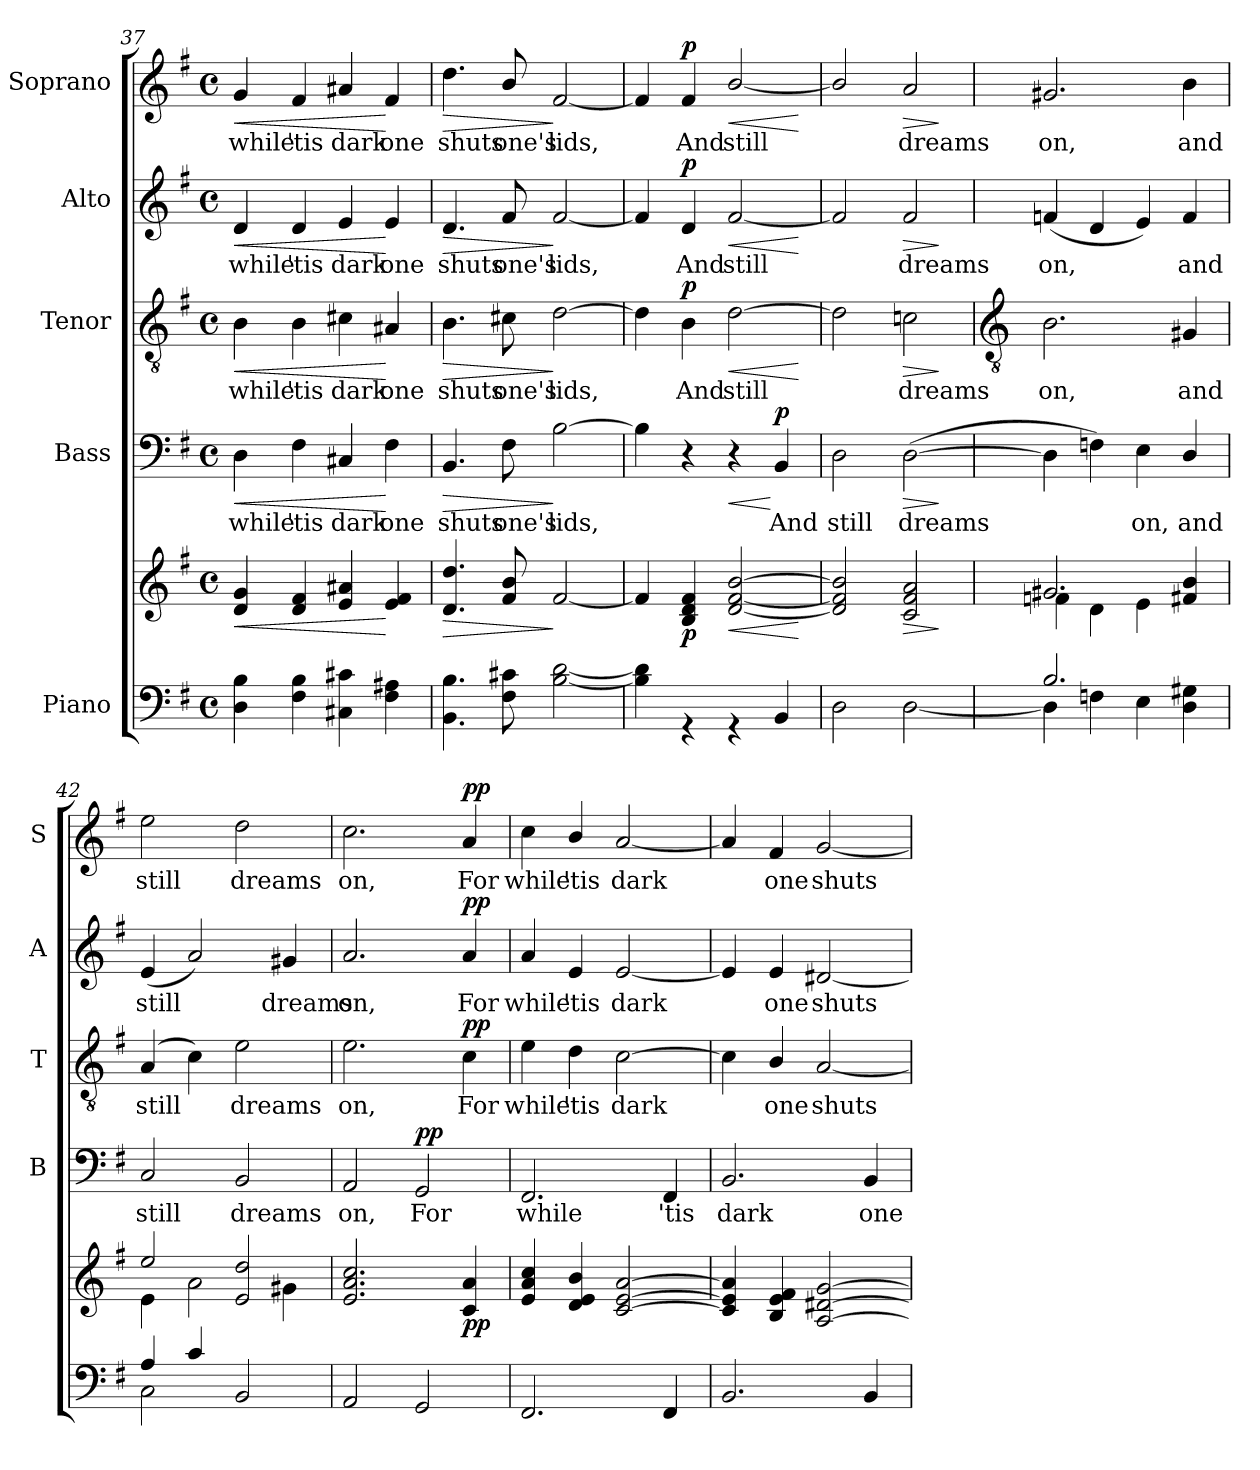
**kern	**kern	**dynam	**kern	**text	**dynam	**kern	**text	**dynam	**kern	**text	**dynam	**kern	**text	**dynam
*part5	*part5	*part5	*part4	*part4	*part4	*part3	*part3	*part3	*part2	*part2	*part2	*part1	*part1	*part1
*staff6	*staff5	*staff5/6	*staff4	*staff4	*staff4	*staff3	*staff3	*staff3	*staff2	*staff2	*staff2	*staff1	*staff1	*staff1
*I"Piano	*	*	*I"Bass	*	*	*I"Tenor	*	*	*I"Alto	*	*	*I"Soprano	*	*
*	*	*	*I'B	*	*	*I'T	*	*	*I'A	*	*	*I'S	*	*
*clefF4	*clefG2	*	*clefF4	*	*	*clefGv2	*	*	*clefG2	*	*	*clefG2	*	*
*k[f#]	*k[f#]	*	*k[f#]	*	*	*k[f#]	*	*	*k[f#]	*	*	*k[f#]	*	*
*G:	*G:	*	*G:	*	*	*G:	*	*	*G:	*	*	*G:	*	*
*M4/4	*M4/4	*	*M4/4	*	*	*M4/4	*	*	*M4/4	*	*	*M4/4	*	*
*met(c)	*met(c)	*	*met(c)	*	*	*met(c)	*	*	*met(c)	*	*	*met(c)	*	*
=37	=37	=37	=37	=37	=37	=37	=37	=37	=37	=37	=37	=37	=37	=37
*^	*	*	*	*	*	*	*	*	*	*	*	*	*	*
!	!	!	!LO:HP:b	!	!LO:LY:b	!LO:HP:b	!	!LO:LY:b	!LO:HP:b	!	!LO:LY:b	!LO:HP:b	!	!LO:LY:b	!LO:HP:b
1ryy	4D\ 4B\	4d 4g	<	4D	while	<	4B	while	<	4d	while	<	4g	while	<
!	!	!	!	!	!LO:LY:b	!	!	!LO:LY:b	!	!	!LO:LY:b	!	!	!LO:LY:b	!
.	4F#\ 4B\	4d 4f#	.	4F#	'tis	.	4B	'tis	.	4d	'tis	.	4f#	'tis	.
!	!	!	!	!	!LO:LY:b	!	!	!LO:LY:b	!	!	!LO:LY:b	!	!	!LO:LY:b	!
.	4C#X\ 4c#X\	4e 4a#X	.	4C#X	dark	.	4c#X	dark	.	4e	dark	.	4a#X	dark	.
!	!	!	!	!	!LO:LY:b	!	!	!LO:LY:b	!	!	!LO:LY:b	!	!	!LO:LY:b	!
.	4F#\ 4A#X\	4e 4f#	[	4F#	one	[	4A#X	one	[	4e	one	[	4f#	one	[
=38	=38	=38	=38	=38	=38	=38	=38	=38	=38	=38	=38	=38	=38	=38	=38
!	!	!	!LO:HP:b	!	!LO:LY:b	!LO:HP:b	!	!LO:LY:b	!LO:HP:b	!	!LO:LY:b	!LO:HP:b	!	!LO:LY:b	!LO:HP:b
1ryy	4.BB\ 4.B\	4.d 4.dd	>	4.BB	shuts	>	4.B	shuts	>	4.d	shuts	>	4.dd	shuts	>
!	!	!	!	!	!LO:LY:b	!	!	!LO:LY:b	!	!	!LO:LY:b	!	!	!LO:LY:b	!
.	8F#\ 8c#X\	8f# 8b	.	8F#	one's	.	8c#X	one's	.	8f#	one's	.	8b/	one's	.
!	!	!	!	!	!LO:LY:b	!	!	!LO:LY:b	!	!	!LO:LY:b	!	!	!LO:LY:b	!
.	[2B\ [2d\	[2f#	]	[2B	lids,	]	[2d	lids,	]	[2f#	lids,	]	[2f#	lids,	]
=39	=39	=39	=39	=39	=39	=39	=39	=39	=39	=39	=39	=39	=39	=39	=39
1ryy	4B\] 4d\]	4f#]	.	4B]	.	.	4d]	.	.	4f#]	.	.	4f#]	.	.
!	!	!	!LO:DY:b	!	!	!	!	!LO:LY:b	!LO:DY:b	!	!LO:LY:b	!LO:DY:b	!	!LO:LY:b	!LO:DY:b
.	4r	4B 4d 4f#	p	4r	.	.	4B	And	p	4d	And	p	4f#	And	p
!	!	!	!LO:HP:b	!	!	!LO:HP:b	!	!LO:LY:b	!LO:HP:b	!	!LO:LY:b	!LO:HP:b	!	!LO:LY:b	!LO:HP:b
.	4r	[2d [2f# [2b	<	4r	.	<	[2d	still	<	[2f#	still	<	[2b/	still	<
!	!	!	!	!	!LO:LY:b	!LO:DY:n=1:b	!	!	!	!	!	!	!	!	!
.	4BB/	.	.	4BB	And	[ p	.	.	.	.	.	.	.	.	.
*v	*v	*	*	*	*	*	*	*	*	*	*	*	*	*	*
.	.	[	.	.	.	.	.	[	.	.	[	.	.	[
=40	=40	=40	=40	=40	=40	=40	=40	=40	=40	=40	=40	=40	=40	=40
*^	*	*	*	*	*	*	*	*	*	*	*	*	*	*
!	!	!	!	!	!LO:LY:b	!	!	!	!	!	!	!	!	!	!
1ryy	2D\	2d] 2f#] 2b]	.	2D	still	.	2d]	.	.	2f#]	.	.	2b/]	.	.
!	!	!	!LO:HP:b	!	!LO:LY:b	!LO:HP:b	!	!LO:LY:b	!LO:HP:b	!	!LO:LY:b	!LO:HP:b	!	!LO:LY:b	!LO:HP:b
.	[2D\	2c 2f# 2a	>	(>[2D	dreams	>	2cn	dreams	>	2f#	dreams	>	2a	dreams	>
*v	*v	*	*	*	*	*	*	*	*	*	*	*	*	*	*
.	.	]	.	.	]	.	.	]	.	.	]	.	.	]
!!LO:LB:g=z
=41	=41	=41	=41	=41	=41	=41	=41	=41	=41	=41	=41	=41	=41	=41
*	*	*	*	*	*	*clefGv2	*	*	*	*	*	*	*	*
*^	*^	*	*	*	*	*	*	*	*	*	*	*	*	*
!	!	!	!	!	!	!	!	!	!LO:LY:b	!	!	!LO:LY:b	!	!	!LO:LY:b	!
2.B/	4D\]	2.g#X/	4fn\	.	4D]	.	.	2.B	on,	.	(<4fn	on,	.	2.g#X	on,	.
.	4Fn\	.	4d\	.	4Fn)	.	.	.	.	.	4d	.	.	.	.	.
!	!	!	!	!	!	!LO:LY:b	!	!	!	!	!	!	!	!	!	!
.	4E\	.	4e\	.	4E	on,	.	.	.	.	4e)	.	.	.	.	.
!	!	!	!	!	!	!LO:LY:b	!	!	!LO:LY:b	!	!	!LO:LY:b	!	!	!LO:LY:b	!
4ryy	4D\ 4G#X\	4f#/ 4b/	4ryy	.	4D/	and	.	4G#X	and	.	4f	and	.	4b	and	.
=42	=42	=42	=42	=42	=42	=42	=42	=42	=42	=42	=42	=42	=42	=42	=42	=42
!	!	!	!	!	!	!LO:LY:b	!	!	!LO:LY:b	!	!	!LO:LY:b	!	!	!LO:LY:b	!
4A/	2C\	2ee/	4e\	.	2C	still	.	(<4A	still	.	(<4e	still	.	2ee	still	.
4c/	.	.	2a\	.	.	.	.	4c)	.	.	2a)	.	.	.	.	.
!	!	!	!	!	!	!LO:LY:b	!	!	!LO:LY:b	!	!	!	!	!	!LO:LY:b	!
2ryy	2BB/	2e/ 2dd/	.	.	2BB	dreams	.	2e	dreams	.	.	.	.	2dd	dreams	.
!	!	!	!	!	!	!	!	!	!	!	!	!LO:LY:b	!	!	!	!
.	.	.	4g#X\	.	.	.	.	.	.	.	4g#X	dreams	.	.	.	.
=43	=43	=43	=43	=43	=43	=43	=43	=43	=43	=43	=43	=43	=43	=43	=43	=43
!	!	!	!	!	!	!LO:LY:b	!	!	!LO:LY:b	!	!	!LO:LY:b	!	!	!LO:LY:b	!
1ryy	2AA/	2.e/ 2.a/ 2.cc/	1ryy	.	2AA	on,	.	2.e	on,	.	2.a	on,	.	2.cc	on,	.
!	!	!	!	!	!	!LO:LY:b	!LO:DY:b	!	!	!	!	!	!	!	!	!
.	2GG/	.	.	.	2GG	For	pp	.	.	.	.	.	.	.	.	.
!	!	!	!	!LO:DY:b	!	!	!	!	!LO:LY:b	!LO:DY:b	!	!LO:LY:b	!LO:DY:b	!	!LO:LY:b	!LO:DY:b
.	.	4c/ 4a/	.	pp	.	.	.	4c	For	pp	4a	For	pp	4a	For	pp
=44	=44	=44	=44	=44	=44	=44	=44	=44	=44	=44	=44	=44	=44	=44	=44	=44
!	!	!	!	!	!	!LO:LY:b	!	!	!LO:LY:b	!	!	!LO:LY:b	!	!	!LO:LY:b	!
1ryy	2.FF#/	4e/ 4a/ 4cc/	1ryy	.	2.FF#	while	.	4e	while	.	4a	while	.	4cc	while	.
!	!	!	!	!	!	!	!	!	!LO:LY:b	!	!	!LO:LY:b	!	!	!LO:LY:b	!
.	.	4d/ 4e/ 4b/	.	.	.	.	.	4d	'tis	.	4e	'tis	.	4b/	'tis	.
!	!	!	!	!	!	!	!	!	!LO:LY:b	!	!	!LO:LY:b	!	!	!LO:LY:b	!
.	.	[2c/ [2e/ [2a/	.	.	.	.	.	[2c	dark	.	[2e	dark	.	[2a	dark	.
!	!	!	!	!	!	!LO:LY:b	!	!	!	!	!	!	!	!	!	!
.	4FF#/	.	.	.	4FF#	'tis	.	.	.	.	.	.	.	.	.	.
=45	=45	=45	=45	=45	=45	=45	=45	=45	=45	=45	=45	=45	=45	=45	=45	=45
!	!	!	!	!	!	!LO:LY:b	!	!	!	!	!	!	!	!	!	!
1ryy	2.BB/	4c/] 4e/] 4a/]	1ryy	.	2.BB	dark	.	4c]	.	.	4e]	.	.	4a]	.	.
!	!	!	!	!	!	!	!	!	!LO:LY:b	!	!	!LO:LY:b	!	!	!LO:LY:b	!
.	.	4B/ 4e/ 4f#/	.	.	.	.	.	4B/	one	.	4e	one	.	4f#	one	.
!	!	!	!	!	!	!	!	!	!LO:LY:b	!	!	!LO:LY:b	!	!	!LO:LY:b	!
.	.	[2A/ [2d#X/ [2g/	.	.	.	.	.	[2A	shuts	.	[2d#X	shuts	.	[2g	shuts	.
!	!	!	!	!	!	!LO:LY:b	!	!	!	!	!	!	!	!	!	!
.	4BB/	.	.	.	4BB	one	.	.	.	.	.	.	.	.	.	.
*v	*v	*	*	*	*	*	*	*	*	*	*	*	*	*	*	*
*	*v	*v	*	*	*	*	*	*	*	*	*	*	*	*	*
=	=	=	=	=	=	=	=	=	=	=	=	=	=	=
*-	*-	*-	*-	*-	*-	*-	*-	*-	*-	*-	*-	*-	*-	*-
